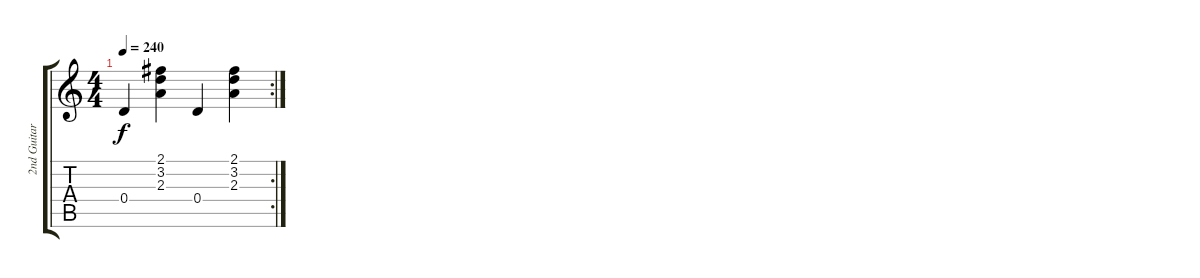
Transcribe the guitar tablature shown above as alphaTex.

\track ("2nd Guitar" "2nd Guitar") {instrument banjo}
\staff {score tabs}
\tuning (E4 B3 G3 D3 A2 E2) {hide}
\displaytranspose 12
\rc 2
\ts (4 4)
\tempo 240
\clef g2
\ks c
0.4.4{dy f} (2.1 3.2 2.3).4 0.4.4 (2.1 3.2 2.3).4
